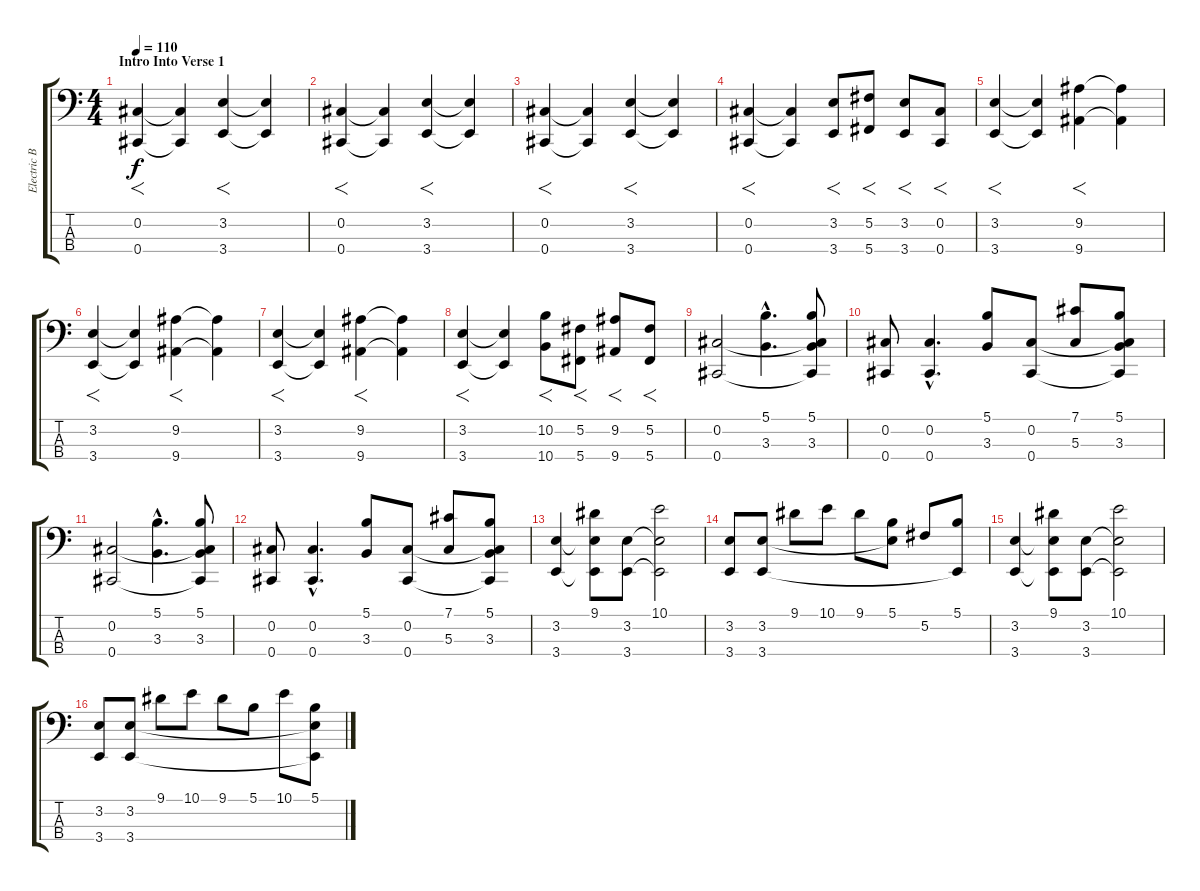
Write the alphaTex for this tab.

\track ("Electric Bass (Pick)" "Electric B") {instrument electricbasspick}
\staff {score tabs}
\tuning (Gb2 Db2 Ab1 Db1) {hide}
\ts (4 4)
\section ("" "Intro Into Verse 1")
\tempo 110
\clef f4
\ks c
(0.2 0.4).4{f dy f instrument electricbasspick} (0.2{t} 0.4{t}).4 (3.2 3.4).4{f} (3.2{t} 3.4{t}).4 |
(0.2 0.4).4{f} (0.2{t} 0.4{t}).4 (3.2 3.4).4{f} (3.2{t} 3.4{t}).4 |
(0.2 0.4).4{f} (0.2{t} 0.4{t}).4 (3.2 3.4).4{f} (3.2{t} 3.4{t}).4 |
(0.2 0.4).4{f} (0.2{t} 0.4{t}).4 (3.2 3.4).8{f} (5.2 5.4).8{f} (3.2 3.4).8{f} (0.2 0.4).8{f} |
(3.2 3.4).4{f} (3.2{t} 3.4{t}).4 (9.2 9.4).4{f} (9.2{t} 9.4{t}).4 |
(3.2 3.4).4{f} (3.2{t} 3.4{t}).4 (9.2 9.4).4{f} (9.2{t} 9.4{t}).4 |
(3.2 3.4).4{f} (3.2{t} 3.4{t}).4 (9.2 9.4).4{f} (9.2{t} 9.4{t}).4 |
(3.2 3.4).4{f} (3.2{t} 3.4{t}).4 (10.2 10.4).8{f} (5.2 5.4).8{f} (9.2 9.4).8{f} (5.2 5.4).8{f} |
(0.2 0.4).2 (5.1{hac} 3.3{hac}).4{d} (5.1 0.2{t} 3.3 0.4{t}).8 |
(0.2 0.4).8 (0.2{hac} 0.4{hac}).4{d} (5.1 3.3).8 (0.2 0.4).8 (7.1 5.3).8 (5.1 0.2{t} 3.3 0.4{t}).8 |
(0.2 0.4).2 (5.1{hac} 3.3{hac}).4{d} (5.1 0.2{t} 3.3 0.4{t}).8 |
(0.2 0.4).8 (0.2{hac} 0.4{hac}).4{d} (5.1 3.3).8 (0.2 0.4).8 (7.1 5.3).8 (5.1 0.2{t} 3.3 0.4{t}).8 |
(3.2 3.4).4 (9.1 3.2{t} 3.4{t}).8 (3.2 3.4).8 (10.1 3.2{t} 3.4{t}).2 |
(3.2 3.4).8 (3.2 3.4).8 9.1.8 10.1.8 9.1.8 (5.1 3.2{t}).8 5.2.8 (5.1 3.4{t}).8 |
(3.2 3.4).4 (9.1 3.2{t} 3.4{t}).8 (3.2 3.4).8 (10.1 3.2{t} 3.4{t}).2 |
(3.2 3.4).8 (3.2 3.4).8 9.1.8 10.1.8 9.1.8 5.1.8 10.1.8 (5.1 3.2{t} 3.4{t}).8
